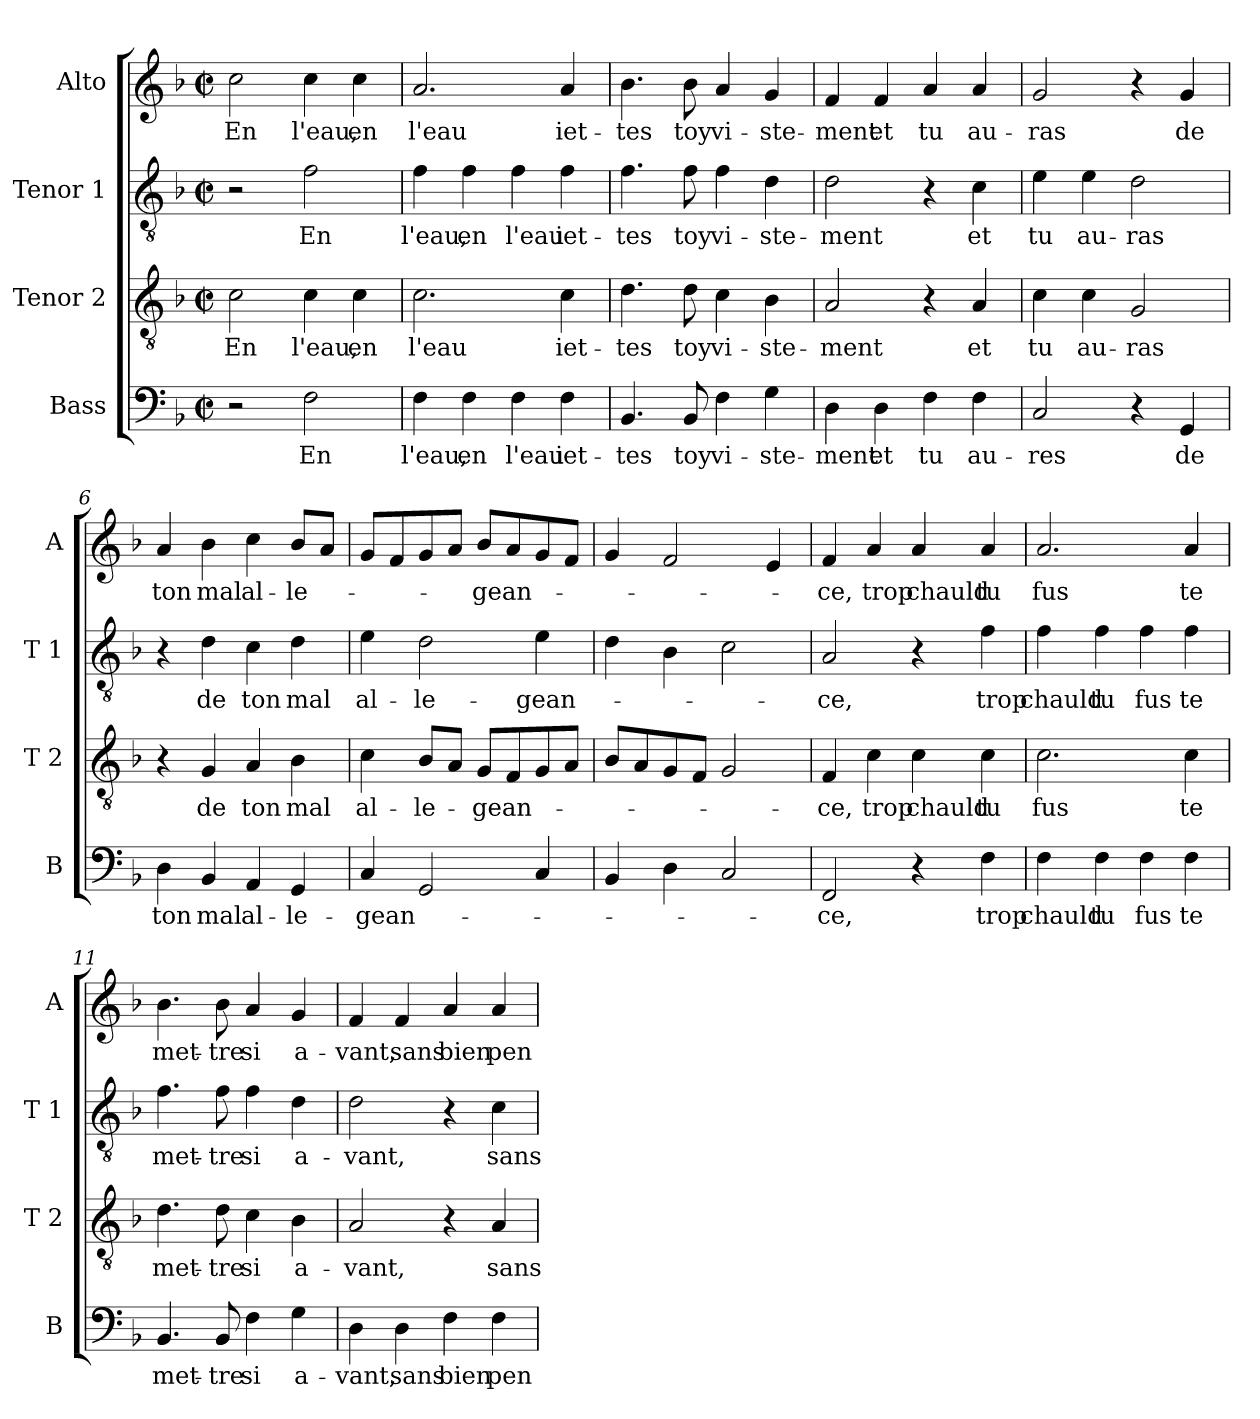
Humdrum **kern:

**kern	**text	**kern	**text	**kern	**text	**kern	**text
*part4	*part4	*part3	*part3	*part2	*part2	*part1	*part1
*staff4	*staff4	*staff3	*staff3	*staff2	*staff2	*staff1	*staff1
*I"Bass	*	*I"Tenor 2	*	*I"Tenor 1	*	*I"Alto	*
*I'B	*	*I'T 2	*	*I'T 1	*	*I'A	*
*clefF4	*	*clefGv2	*	*clefGv2	*	*clefG2	*
*k[b-]	*	*k[b-]	*	*k[b-]	*	*k[b-]	*
*F:	*	*F:	*	*F:	*	*F:	*
*M2/2	*	*M2/2	*	*M2/2	*	*M2/2	*
*met(c|)	*	*met(c|)	*	*met(c|)	*	*met(c|)	*
=1	=1	=1	=1	=1	=1	=1	=1
!	!	!	!LO:LY:b	!	!	!	!LO:LY:b
2r	.	2c\	En	2r	.	2cc\	En
!	!LO:LY:b	!	!LO:LY:b	!	!LO:LY:b	!	!LO:LY:b
2F\	En	4c\	l'eau,	2f\	En	4cc\	l'eau,
!	!	!	!LO:LY:b	!	!	!	!LO:LY:b
.	.	4c\	en	.	.	4cc\	en
=2	=2	=2	=2	=2	=2	=2	=2
!	!LO:LY:b	!	!LO:LY:b	!	!LO:LY:b	!	!LO:LY:b
4F\	l'eau,	2.c\	l'eau	4f\	l'eau,	2.a/	l'eau
!	!LO:LY:b	!	!	!	!LO:LY:b	!	!
4F\	en	.	.	4f\	en	.	.
!	!LO:LY:b	!	!	!	!LO:LY:b	!	!
4F\	l'eau	.	.	4f\	l'eau	.	.
!	!LO:LY:b	!	!LO:LY:b	!	!LO:LY:b	!	!LO:LY:b
4F\	iet-	4c\	iet-	4f\	iet-	4a/	iet-
=3	=3	=3	=3	=3	=3	=3	=3
!	!LO:LY:b	!	!LO:LY:b	!	!LO:LY:b	!	!LO:LY:b
4.BB-/	-tes	4.d\	-tes	4.f\	-tes	4.b-\	-tes
!	!LO:LY:b	!	!LO:LY:b	!	!LO:LY:b	!	!LO:LY:b
8BB-/	toy	8d\	toy	8f\	toy	8b-\	toy
!	!LO:LY:b	!	!LO:LY:b	!	!LO:LY:b	!	!LO:LY:b
4F\	vi-	4c\	vi-	4f\	vi-	4a/	vi-
!	!LO:LY:b	!	!LO:LY:b	!	!LO:LY:b	!	!LO:LY:b
4G\	-ste-	4B-\	-ste-	4d\	-ste-	4g/	-ste-
=4	=4	=4	=4	=4	=4	=4	=4
!	!LO:LY:b	!	!LO:LY:b	!	!LO:LY:b	!	!LO:LY:b
4D\	-ment	2A/	-ment	2d\	-ment	4f/	-ment
!	!LO:LY:b	!	!	!	!	!	!LO:LY:b
4D\	et	.	.	.	.	4f/	et
!	!LO:LY:b	!	!	!	!	!	!LO:LY:b
4F\	tu	4r	.	4r	.	4a/	tu
!	!LO:LY:b	!	!LO:LY:b	!	!LO:LY:b	!	!LO:LY:b
4F\	au-	4A/	et	4c\	et	4a/	au-
!!LO:LB:g=z
=5	=5	=5	=5	=5	=5	=5	=5
!	!LO:LY:b	!	!LO:LY:b	!	!LO:LY:b	!	!LO:LY:b
2C/	-res	4c\	tu	4e\	tu	2g/	-ras
!	!	!	!LO:LY:b	!	!LO:LY:b	!	!
.	.	4c\	au-	4e\	au-	.	.
!	!	!	!LO:LY:b	!	!LO:LY:b	!	!
4r	.	2G/	-ras	2d\	-ras	4r	.
!	!LO:LY:b	!	!	!	!	!	!LO:LY:b
4GG/	de	.	.	.	.	4g/	de
=6	=6	=6	=6	=6	=6	=6	=6
!	!LO:LY:b	!	!	!	!	!	!LO:LY:b
4D\	ton	4r	.	4r	.	4a/	ton
!	!LO:LY:b	!	!LO:LY:b	!	!LO:LY:b	!	!LO:LY:b
4BB-/	mal	4G/	de	4d\	de	4b-\	mal
!	!LO:LY:b	!	!LO:LY:b	!	!LO:LY:b	!	!LO:LY:b
4AA/	al-	4A/	ton	4c\	ton	4cc\	al-
!	!LO:LY:b	!	!LO:LY:b	!	!LO:LY:b	!	!LO:LY:b
4GG/	-le-	4B-\	mal	4d\	mal	8b-/L	-le-
.	.	.	.	.	.	8a/J	.
=7	=7	=7	=7	=7	=7	=7	=7
!	!LO:LY:b	!	!LO:LY:b	!	!LO:LY:b	!	!
4C/	-gean-	4c\	al-	4e\	al-	8g/L	.
.	.	.	.	.	.	8f/	.
!	!	!	!LO:LY:b	!	!LO:LY:b	!	!
2GG/	.	8B-/L	-le-	2d\	-le-	8g/	.
.	.	8A/J	.	.	.	8a/J	.
!	!	!	!LO:LY:b	!	!	!	!LO:LY:b
.	.	8G/L	-gean-	.	.	8b-/L	-gean-
.	.	8F/	.	.	.	8a/	.
!	!	!	!	!	!LO:LY:b	!	!
4C/	.	8G/	.	4e\	-gean-	8g/	.
.	.	8A/J	.	.	.	8f/J	.
=8	=8	=8	=8	=8	=8	=8	=8
4BB-/	.	8B-/L	.	4d\	.	4g/	.
.	.	8A/	.	.	.	.	.
4D\	.	8G/	.	4B-\	.	2f/	.
.	.	8F/J	.	.	.	.	.
2C/	.	2G/	.	2c\	.	.	.
.	.	.	.	.	.	4e/	.
=9	=9	=9	=9	=9	=9	=9	=9
!	!LO:LY:b	!	!LO:LY:b	!	!LO:LY:b	!	!LO:LY:b
2FF/	-ce,	4F/	-ce,	2A/	-ce,	4f/	-ce,
!	!	!	!LO:LY:b	!	!	!	!LO:LY:b
.	.	4c\	trop	.	.	4a/	trop
!	!	!	!LO:LY:b	!	!	!	!LO:LY:b
4r	.	4c\	chauld	4r	.	4a/	chauld
!	!LO:LY:b	!	!LO:LY:b	!	!LO:LY:b	!	!LO:LY:b
4F\	trop	4c\	tu	4f\	trop	4a/	tu
!!LO:PB:g=z
=10	=10	=10	=10	=10	=10	=10	=10
!	!LO:LY:b	!	!LO:LY:b	!	!LO:LY:b	!	!LO:LY:b
4F\	chauld	2.c\	fus	4f\	chauld	2.a/	fus
!	!LO:LY:b	!	!	!	!LO:LY:b	!	!
4F\	tu	.	.	4f\	tu	.	.
!	!LO:LY:b	!	!	!	!LO:LY:b	!	!
4F\	fus	.	.	4f\	fus	.	.
!	!LO:LY:b	!	!LO:LY:b	!	!LO:LY:b	!	!LO:LY:b
4F\	te	4c\	te	4f\	te	4a/	te
=11	=11	=11	=11	=11	=11	=11	=11
!	!LO:LY:b	!	!LO:LY:b	!	!LO:LY:b	!	!LO:LY:b
4.BB-/	met-	4.d\	met-	4.f\	met-	4.b-\	met-
!	!LO:LY:b	!	!LO:LY:b	!	!LO:LY:b	!	!LO:LY:b
8BB-/	-tre	8d\	-tre	8f\	-tre	8b-\	-tre
!	!LO:LY:b	!	!LO:LY:b	!	!LO:LY:b	!	!LO:LY:b
4F\	si	4c\	si	4f\	si	4a/	si
!	!LO:LY:b	!	!LO:LY:b	!	!LO:LY:b	!	!LO:LY:b
4G\	a-	4B-\	a-	4d\	a-	4g/	a-
=12	=12	=12	=12	=12	=12	=12	=12
!	!LO:LY:b	!	!LO:LY:b	!	!LO:LY:b	!	!LO:LY:b
4D\	-vant,	2A/	-vant,	2d\	-vant,	4f/	-vant,
!	!LO:LY:b	!	!	!	!	!	!LO:LY:b
4D\	sans	.	.	.	.	4f/	sans
!	!LO:LY:b	!	!	!	!	!	!LO:LY:b
4F\	bien	4r	.	4r	.	4a/	bien
!	!LO:LY:b	!	!LO:LY:b	!	!LO:LY:b	!	!LO:LY:b
4F\	pen-	4A/	sans	4c\	sans	4a/	pen-
=	=	=	=	=	=	=	=
*-	*-	*-	*-	*-	*-	*-	*-
